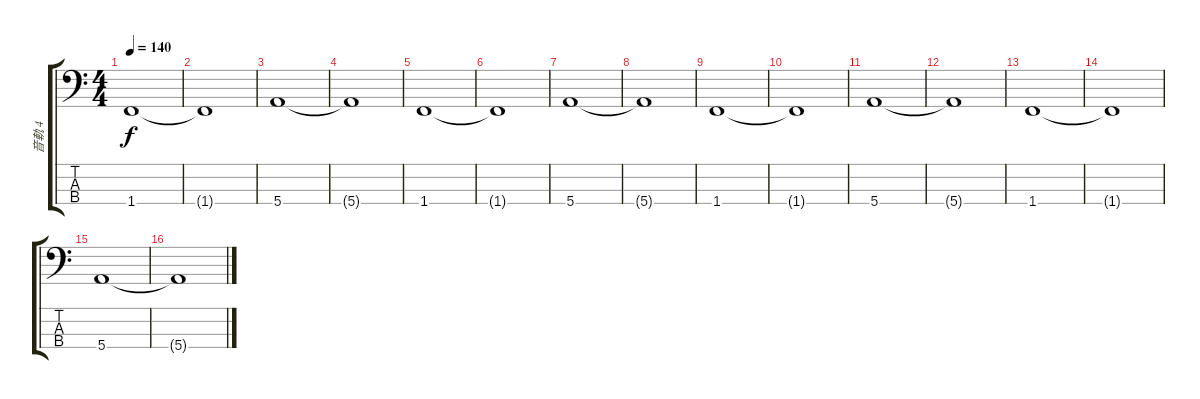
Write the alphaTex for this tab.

\track ("音軌 4" "音軌 4") {instrument electricbassfinger}
\staff {score tabs}
\tuning (G2 D2 A1 E1) {hide}
\ts (4 4)
\tempo 140
\clef f4
\ks c
1.4.1{dy f} |
1.4{t}.1 |
5.4.1 |
5.4{t}.1 |
1.4.1 |
1.4{t}.1 |
5.4.1 |
5.4{t}.1 |
1.4.1 |
1.4{t}.1 |
5.4.1 |
5.4{t}.1 |
1.4.1 |
1.4{t}.1 |
5.4.1 |
5.4{t}.1
